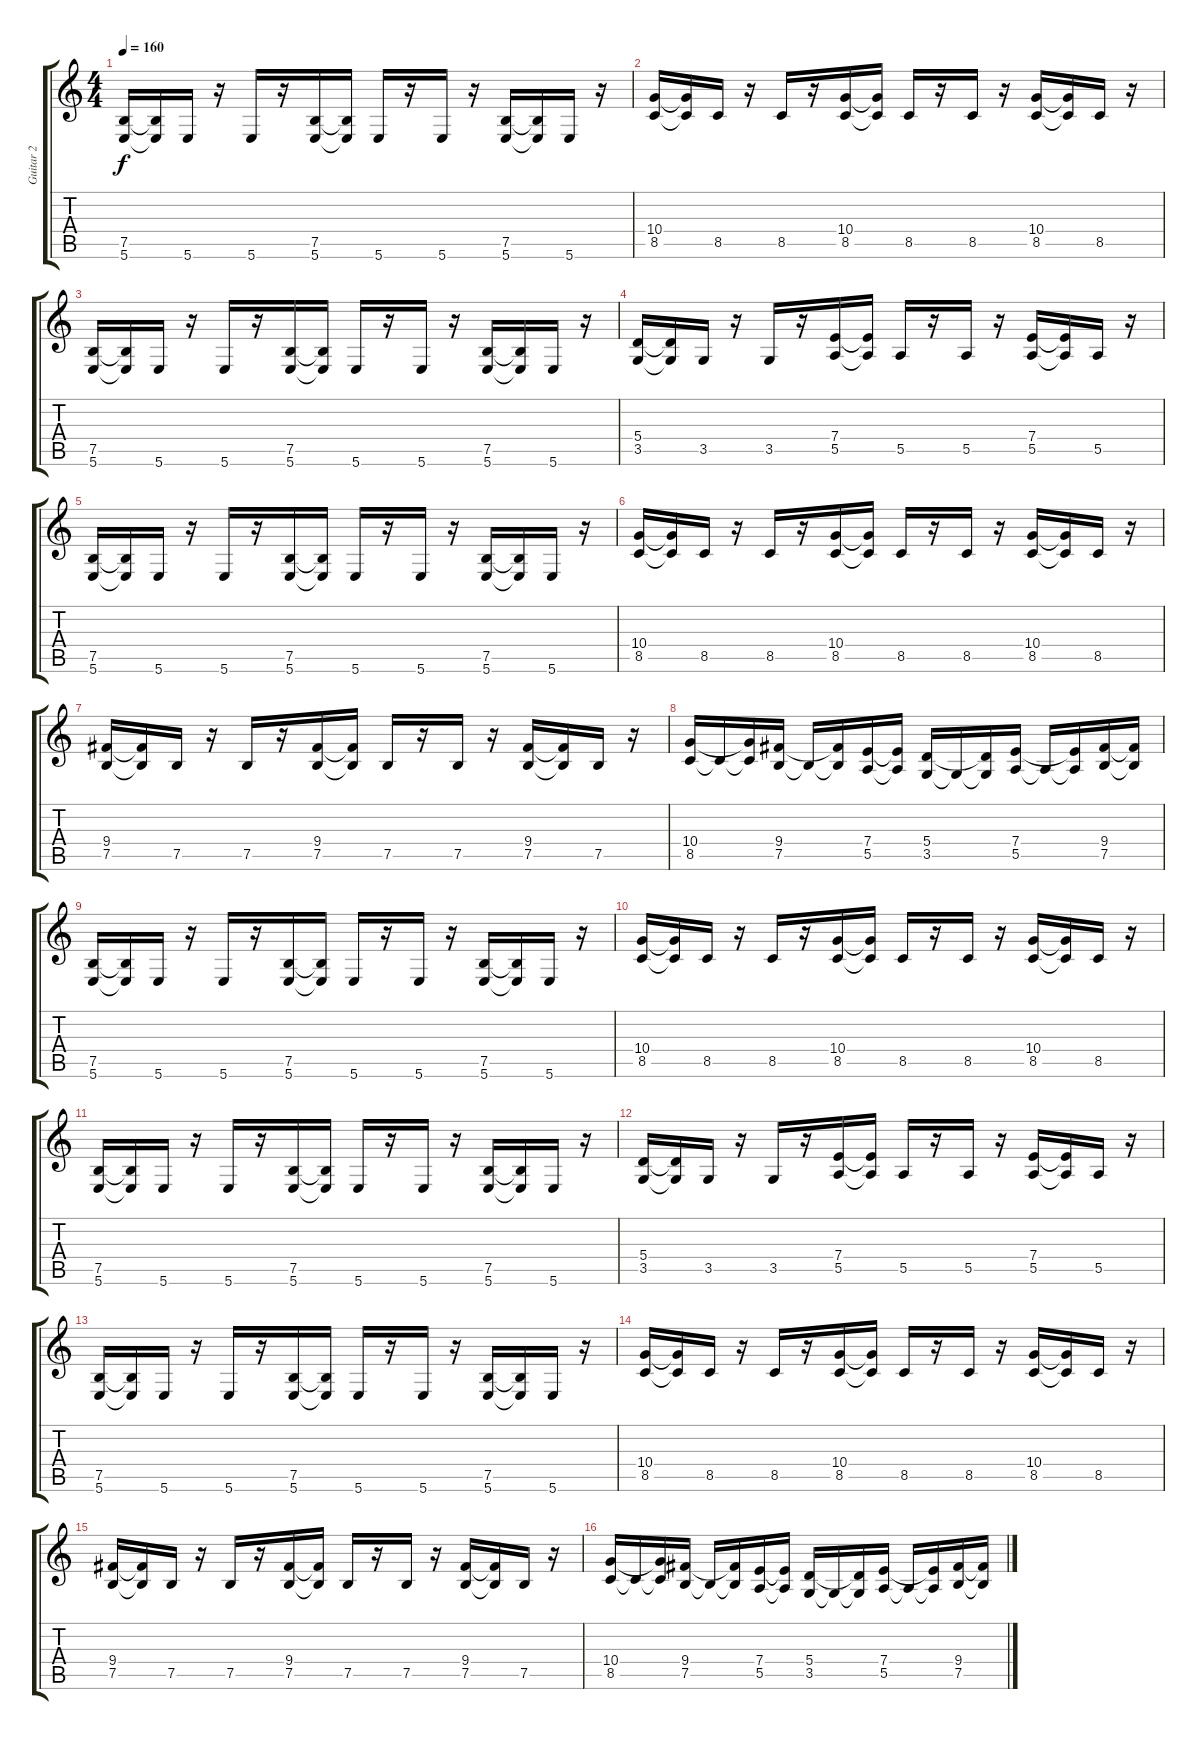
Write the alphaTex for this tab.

\track ("Guitar 2" "Guitar 2") {instrument distortionguitar}
\staff {score tabs}
\tuning (B3 G3 D3 A2 E2 B1) {hide}
\ts (4 4)
\tempo 160
\clef g2
\ks c
(7.5 5.6).16{dy f} (7.5{t} 5.6{t}).16 5.6.16 r.16 5.6.16 r.16 (7.5 5.6).16 (7.5{t} 5.6{t}).16 5.6.16 r.16 5.6.16 r.16 (7.5 5.6).16 (7.5{t} 5.6{t}).16 5.6.16 r.16 |
(10.4 8.5).16 (10.4{t} 8.5{t}).16 8.5.16 r.16 8.5.16 r.16 (10.4 8.5).16 (10.4{t} 8.5{t}).16 8.5.16 r.16 8.5.16 r.16 (10.4 8.5).16 (10.4{t} 8.5{t}).16 8.5.16 r.16 |
(7.5 5.6).16 (7.5{t} 5.6{t}).16 5.6.16 r.16 5.6.16 r.16 (7.5 5.6).16 (7.5{t} 5.6{t}).16 5.6.16 r.16 5.6.16 r.16 (7.5 5.6).16 (7.5{t} 5.6{t}).16 5.6.16 r.16 |
(5.4 3.5).16 (5.4{t} 3.5{t}).16 3.5.16 r.16 3.5.16 r.16 (7.4 5.5).16 (7.4{t} 5.5{t}).16 5.5.16 r.16 5.5.16 r.16 (7.4 5.5).16 (7.4{t} 5.5{t}).16 5.5.16 r.16 |
(7.5 5.6).16 (7.5{t} 5.6{t}).16 5.6.16 r.16 5.6.16 r.16 (7.5 5.6).16 (7.5{t} 5.6{t}).16 5.6.16 r.16 5.6.16 r.16 (7.5 5.6).16 (7.5{t} 5.6{t}).16 5.6.16 r.16 |
(10.4 8.5).16 (10.4{t} 8.5{t}).16 8.5.16 r.16 8.5.16 r.16 (10.4 8.5).16 (10.4{t} 8.5{t}).16 8.5.16 r.16 8.5.16 r.16 (10.4 8.5).16 (10.4{t} 8.5{t}).16 8.5.16 r.16 |
(9.4 7.5).16 (9.4{t} 7.5{t}).16 7.5.16 r.16 7.5.16 r.16 (9.4 7.5).16 (9.4{t} 7.5{t}).16 7.5.16 r.16 7.5.16 r.16 (9.4 7.5).16 (9.4{t} 7.5{t}).16 7.5.16 r.16 |
(10.4 8.5).16 8.5{t}.16 (10.4{t} 8.5{t}).16 (9.4 7.5).16 7.5{t}.16 (9.4{t} 7.5{t}).16 (7.4 5.5).16 (7.4{t} 5.5{t}).16 (5.4 3.5).16 3.5{t}.16 (5.4{t} 3.5{t}).16 (7.4 5.5).16 5.5{t}.16 (7.4{t} 5.5{t}).16 (9.4 7.5).16 (9.4{t} 7.5{t}).16 |
(7.5 5.6).16 (7.5{t} 5.6{t}).16 5.6.16 r.16 5.6.16 r.16 (7.5 5.6).16 (7.5{t} 5.6{t}).16 5.6.16 r.16 5.6.16 r.16 (7.5 5.6).16 (7.5{t} 5.6{t}).16 5.6.16 r.16 |
(10.4 8.5).16 (10.4{t} 8.5{t}).16 8.5.16 r.16 8.5.16 r.16 (10.4 8.5).16 (10.4{t} 8.5{t}).16 8.5.16 r.16 8.5.16 r.16 (10.4 8.5).16 (10.4{t} 8.5{t}).16 8.5.16 r.16 |
(7.5 5.6).16 (7.5{t} 5.6{t}).16 5.6.16 r.16 5.6.16 r.16 (7.5 5.6).16 (7.5{t} 5.6{t}).16 5.6.16 r.16 5.6.16 r.16 (7.5 5.6).16 (7.5{t} 5.6{t}).16 5.6.16 r.16 |
(5.4 3.5).16 (5.4{t} 3.5{t}).16 3.5.16 r.16 3.5.16 r.16 (7.4 5.5).16 (7.4{t} 5.5{t}).16 5.5.16 r.16 5.5.16 r.16 (7.4 5.5).16 (7.4{t} 5.5{t}).16 5.5.16 r.16 |
(7.5 5.6).16 (7.5{t} 5.6{t}).16 5.6.16 r.16 5.6.16 r.16 (7.5 5.6).16 (7.5{t} 5.6{t}).16 5.6.16 r.16 5.6.16 r.16 (7.5 5.6).16 (7.5{t} 5.6{t}).16 5.6.16 r.16 |
(10.4 8.5).16 (10.4{t} 8.5{t}).16 8.5.16 r.16 8.5.16 r.16 (10.4 8.5).16 (10.4{t} 8.5{t}).16 8.5.16 r.16 8.5.16 r.16 (10.4 8.5).16 (10.4{t} 8.5{t}).16 8.5.16 r.16 |
(9.4 7.5).16 (9.4{t} 7.5{t}).16 7.5.16 r.16 7.5.16 r.16 (9.4 7.5).16 (9.4{t} 7.5{t}).16 7.5.16 r.16 7.5.16 r.16 (9.4 7.5).16 (9.4{t} 7.5{t}).16 7.5.16 r.16 |
(10.4 8.5).16 8.5{t}.16 (10.4{t} 8.5{t}).16 (9.4 7.5).16 7.5{t}.16 (9.4{t} 7.5{t}).16 (7.4 5.5).16 (7.4{t} 5.5{t}).16 (5.4 3.5).16 3.5{t}.16 (5.4{t} 3.5{t}).16 (7.4 5.5).16 5.5{t}.16 (7.4{t} 5.5{t}).16 (9.4 7.5).16 (9.4{t} 7.5{t}).16
